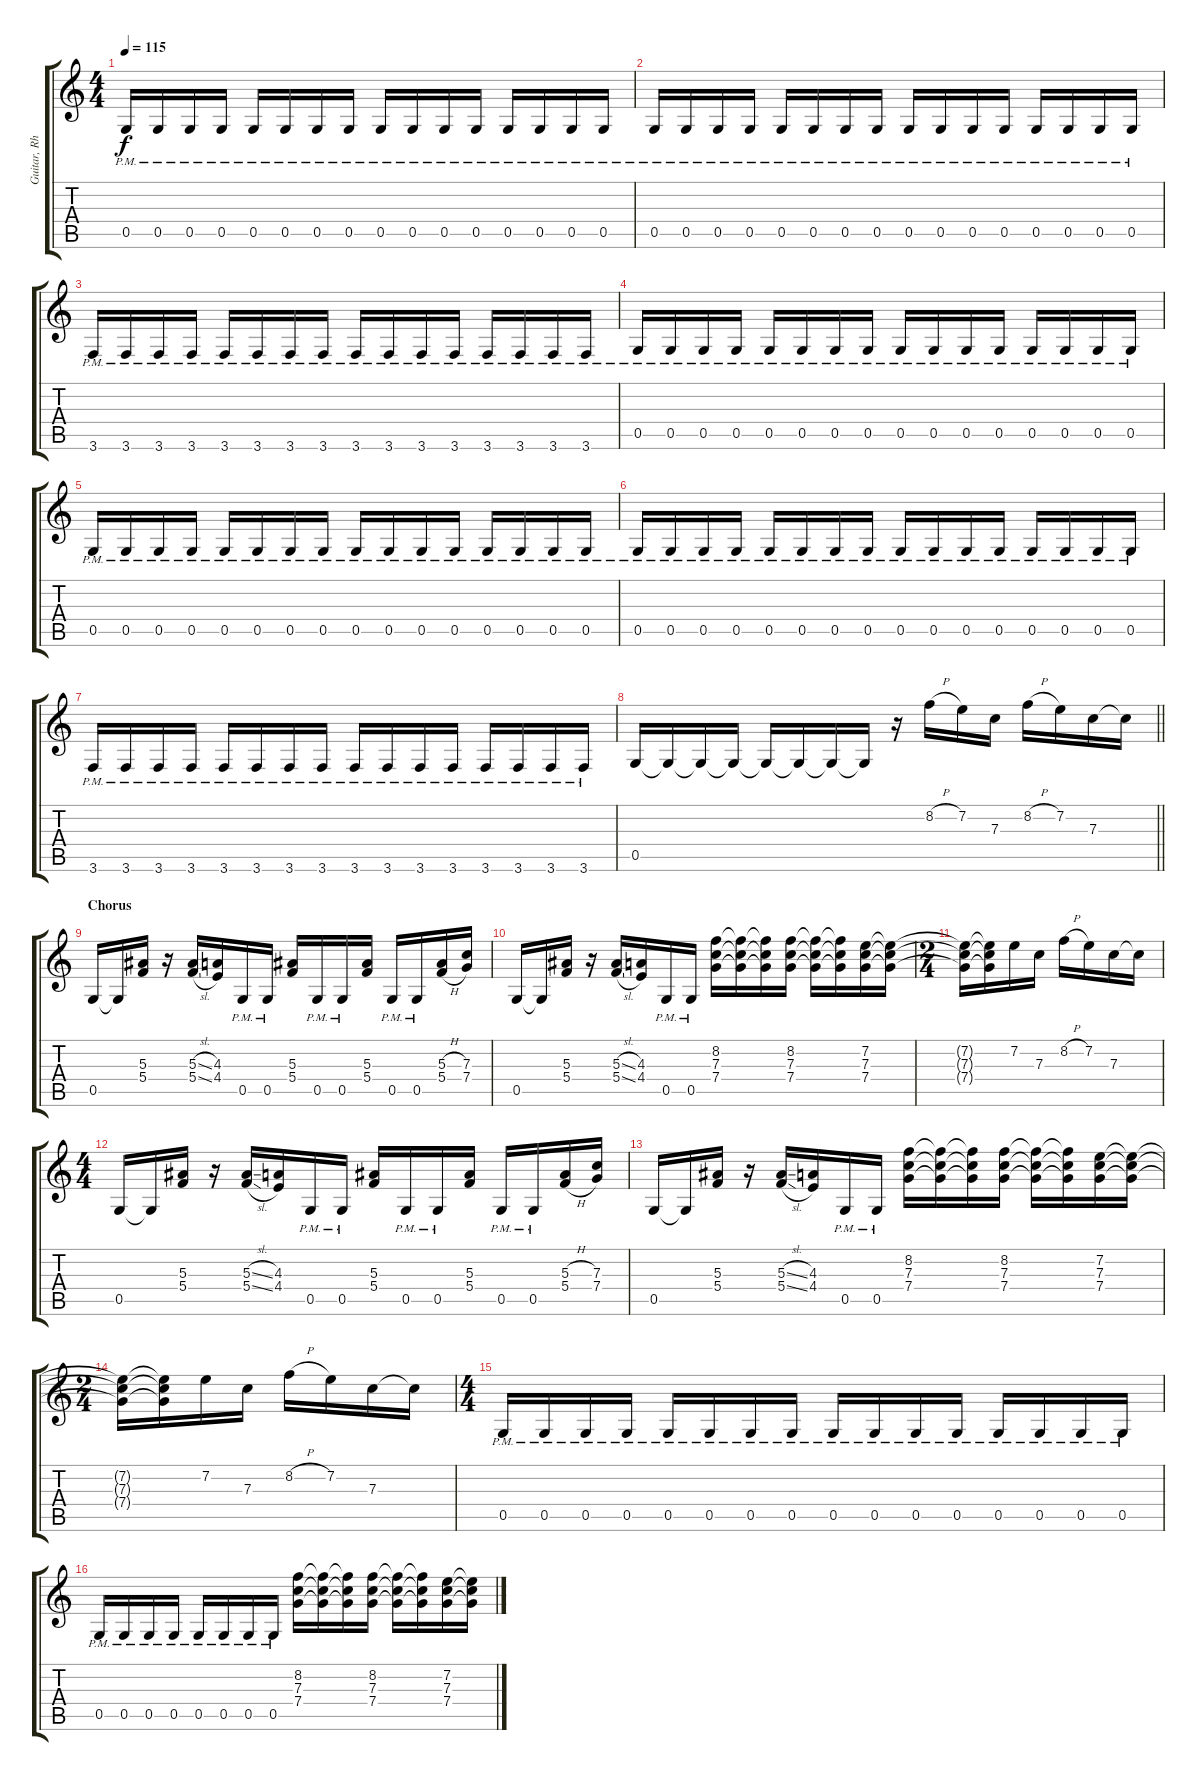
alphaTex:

\track ("Guitar, Rhythm" "Guitar, Rh") {instrument overdrivenguitar}
\staff {score tabs}
\tuning (D4 A3 F3 C3 G2 D2) {hide}
\ts (4 4)
\tempo 115
\clef g2
\ks c
0.5{pm}.16{dy f} 0.5{pm}.16 0.5{pm}.16 0.5{pm}.16 0.5{pm}.16 0.5{pm}.16 0.5{pm}.16 0.5{pm}.16 0.5{pm}.16 0.5{pm}.16 0.5{pm}.16 0.5{pm}.16 0.5{pm}.16 0.5{pm}.16 0.5{pm}.16 0.5{pm}.16 |
0.5{pm}.16 0.5{pm}.16 0.5{pm}.16 0.5{pm}.16 0.5{pm}.16 0.5{pm}.16 0.5{pm}.16 0.5{pm}.16 0.5{pm}.16 0.5{pm}.16 0.5{pm}.16 0.5{pm}.16 0.5{pm}.16 0.5{pm}.16 0.5{pm}.16 0.5{pm}.16 |
3.6{pm}.16 3.6{pm}.16 3.6{pm}.16 3.6{pm}.16 3.6{pm}.16 3.6{pm}.16 3.6{pm}.16 3.6{pm}.16 3.6{pm}.16 3.6{pm}.16 3.6{pm}.16 3.6{pm}.16 3.6{pm}.16 3.6{pm}.16 3.6{pm}.16 3.6{pm}.16 |
0.5{pm}.16 0.5{pm}.16 0.5{pm}.16 0.5{pm}.16 0.5{pm}.16 0.5{pm}.16 0.5{pm}.16 0.5{pm}.16 0.5{pm}.16 0.5{pm}.16 0.5{pm}.16 0.5{pm}.16 0.5{pm}.16 0.5{pm}.16 0.5{pm}.16 0.5{pm}.16 |
0.5{pm}.16 0.5{pm}.16 0.5{pm}.16 0.5{pm}.16 0.5{pm}.16 0.5{pm}.16 0.5{pm}.16 0.5{pm}.16 0.5{pm}.16 0.5{pm}.16 0.5{pm}.16 0.5{pm}.16 0.5{pm}.16 0.5{pm}.16 0.5{pm}.16 0.5{pm}.16 |
0.5{pm}.16 0.5{pm}.16 0.5{pm}.16 0.5{pm}.16 0.5{pm}.16 0.5{pm}.16 0.5{pm}.16 0.5{pm}.16 0.5{pm}.16 0.5{pm}.16 0.5{pm}.16 0.5{pm}.16 0.5{pm}.16 0.5{pm}.16 0.5{pm}.16 0.5{pm}.16 |
3.6{pm}.16 3.6{pm}.16 3.6{pm}.16 3.6{pm}.16 3.6{pm}.16 3.6{pm}.16 3.6{pm}.16 3.6{pm}.16 3.6{pm}.16 3.6{pm}.16 3.6{pm}.16 3.6{pm}.16 3.6{pm}.16 3.6{pm}.16 3.6{pm}.16 3.6{pm}.16 |
\barLineRight lightlight
0.5.16 0.5{t}.16 0.5{t}.16 0.5{t}.16 0.5{t}.16 0.5{t}.16 0.5{t}.16 0.5{t}.16 r.16 8.2{h}.16 7.2.16 7.3.16 8.2{h}.16 7.2.16 7.3.16 7.3{t}.16 |
\section ("" "Chorus")
0.5.16 0.5{t}.16 (5.3 5.4).16 r.16 (5.3{sl} 5.4{sl}).16 (4.3 4.4).16 0.5{pm}.16 0.5{pm}.16 (5.3 5.4).16 0.5{pm}.16 0.5{pm}.16 (5.3 5.4).16 0.5{pm}.16 0.5{pm}.16 (5.3{h} 5.4{h}).16 (7.3 7.4).16 |
0.5.16 0.5{t}.16 (5.3 5.4).16 r.16 (5.3{sl} 5.4{sl}).16 (4.3 4.4).16 0.5{pm}.16 0.5{pm}.16 (8.2 7.3 7.4).16 (8.2{t} 7.3{t} 7.4{t}).16 (8.2{t} 7.3{t} 7.4{t}).16 (8.2 7.3 7.4).16 (8.2{t} 7.3{t} 7.4{t}).16 (8.2{t} 7.3{t} 7.4{t}).16 (7.2 7.3 7.4).16 (7.2{t} 7.3{t} 7.4{t}).16 |
\ts (2 4)
(7.2{t} 7.3{t} 7.4{t}).16 (7.2{t} 7.3{t} 7.4{t}).16 7.2.16 7.3.16 8.2{h}.16 7.2.16 7.3.16 7.3{t}.16 |
\ts (4 4)
0.5.16 0.5{t}.16 (5.3 5.4).16 r.16 (5.3{sl} 5.4{sl}).16 (4.3 4.4).16 0.5{pm}.16 0.5{pm}.16 (5.3 5.4).16 0.5{pm}.16 0.5{pm}.16 (5.3 5.4).16 0.5{pm}.16 0.5{pm}.16 (5.3{h} 5.4{h}).16 (7.3 7.4).16 |
0.5.16 0.5{t}.16 (5.3 5.4).16 r.16 (5.3{sl} 5.4{sl}).16 (4.3 4.4).16 0.5{pm}.16 0.5{pm}.16 (8.2 7.3 7.4).16 (8.2{t} 7.3{t} 7.4{t}).16 (8.2{t} 7.3{t} 7.4{t}).16 (8.2 7.3 7.4).16 (8.2{t} 7.3{t} 7.4{t}).16 (8.2{t} 7.3{t} 7.4{t}).16 (7.2 7.3 7.4).16 (7.2{t} 7.3{t} 7.4{t}).16 |
\ts (2 4)
(7.2{t} 7.3{t} 7.4{t}).16 (7.2{t} 7.3{t} 7.4{t}).16 7.2.16 7.3.16 8.2{h}.16 7.2.16 7.3.16 7.3{t}.16 |
\ts (4 4)
0.5{pm}.16 0.5{pm}.16 0.5{pm}.16 0.5{pm}.16 0.5{pm}.16 0.5{pm}.16 0.5{pm}.16 0.5{pm}.16 0.5{pm}.16 0.5{pm}.16 0.5{pm}.16 0.5{pm}.16 0.5{pm}.16 0.5{pm}.16 0.5{pm}.16 0.5{pm}.16 |
0.5{pm}.16 0.5{pm}.16 0.5{pm}.16 0.5{pm}.16 0.5{pm}.16 0.5{pm}.16 0.5{pm}.16 0.5{pm}.16 (8.2 7.3 7.4).16 (8.2{t} 7.3{t} 7.4{t}).16 (8.2{t} 7.3{t} 7.4{t}).16 (8.2 7.3 7.4).16 (8.2{t} 7.3{t} 7.4{t}).16 (8.2{t} 7.3{t} 7.4{t}).16 (7.2 7.3 7.4).16 (7.2{t} 7.3{t} 7.4{t}).16
